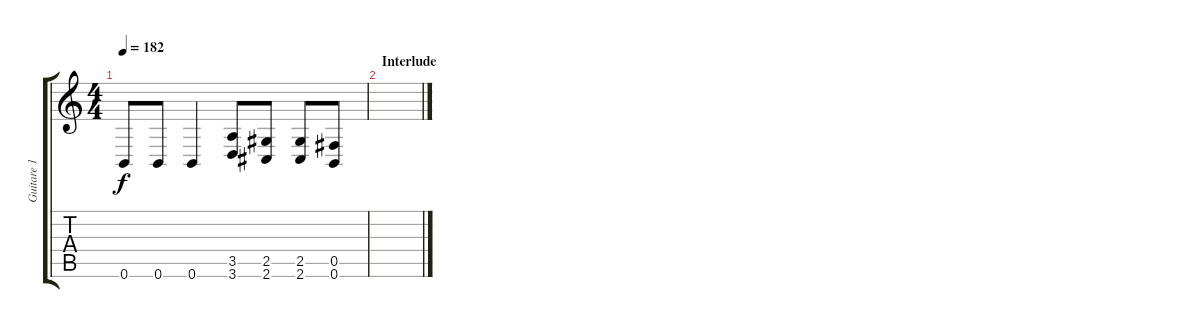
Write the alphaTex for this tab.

\track ("Guitare 1" "Guitare 1") {instrument distortionguitar}
\staff {score tabs}
\tuning (Db4 Ab3 E3 B2 Gb2 B1) {hide}
\ts (4 4)
\tempo 182
\clef g2
\ks c
0.6.8{dy f} 0.6.8 0.6.4 (3.5 3.6).8 (2.5 2.6).8 (2.5 2.6).8 (0.5 0.6).8 |
\section ("" "Interlude")
